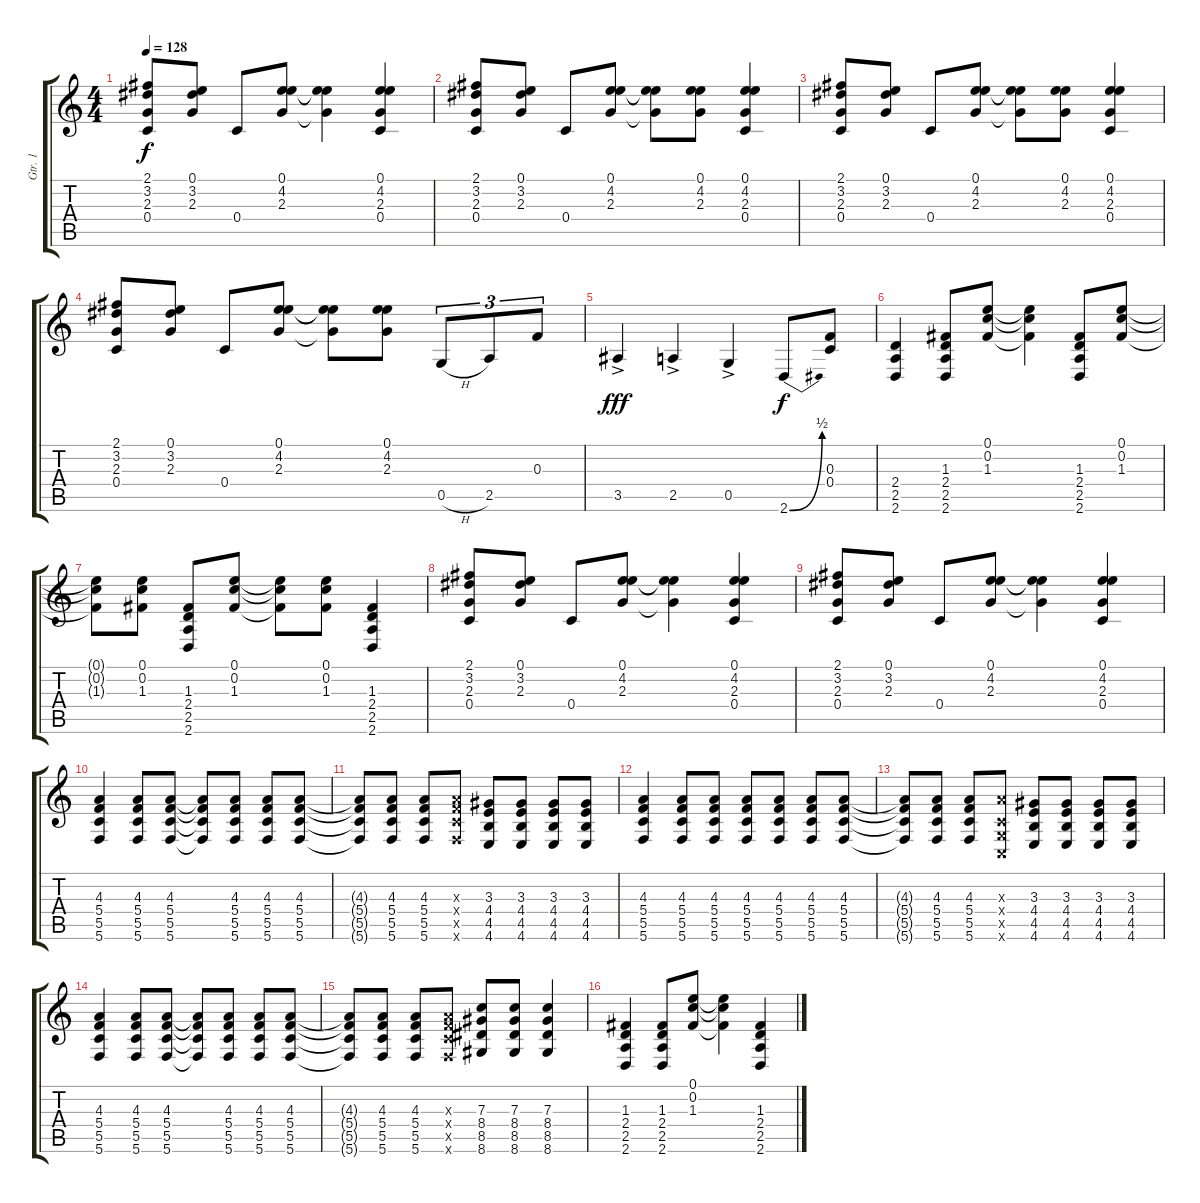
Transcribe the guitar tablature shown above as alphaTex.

\track ("Gtr. 1" "Gtr. 1") {instrument acousticguitarnylon}
\staff {score tabs}
\tuning (E4 C4 F3 C3 G2 C2) {hide}
\ts (4 4)
\tempo 128
\clef g2
\ks c
(2.1 3.2 2.3 0.4).8{dy f} (0.1 3.2 2.3).8 0.4.8 (0.1 4.2 2.3).8 (0.1{t} 4.2{t} 2.3{t}).4 (0.1 4.2 2.3 0.4).4 |
(2.1 3.2 2.3 0.4).8 (0.1 3.2 2.3).8 0.4.8 (0.1 4.2 2.3).8 (0.1{t} 4.2{t} 2.3{t}).8 (0.1 4.2 2.3).8 (0.1 4.2 2.3 0.4).4 |
(2.1 3.2 2.3 0.4).8 (0.1 3.2 2.3).8 0.4.8 (0.1 4.2 2.3).8 (0.1{t} 4.2{t} 2.3{t}).8 (0.1 4.2 2.3).8 (0.1 4.2 2.3 0.4).4 |
(2.1 3.2 2.3 0.4).8 (0.1 3.2 2.3).8 0.4.8 (0.1 4.2 2.3).8 (0.1{t} 4.2{t} 2.3{t}).8 (0.1 4.2 2.3).8 0.5{h}.8{tu (3 2)} 2.5.8{tu (3 2)} 0.3.8{tu (3 2)} |
3.5{ac}.4{dy fff} 2.5{ac}.4 0.5{ac}.4 2.6{be (bend 0 0 60 2)}.8{dy f} (0.3 0.4).8 |
(2.4 2.5 2.6).4 (1.3 2.4 2.5 2.6).8 (0.1 0.2 1.3).8 (0.1{t} 0.2{t} 1.3{t}).4 (1.3 2.4 2.5 2.6).8 (0.1 0.2 1.3).8 |
(0.1{t} 0.2{t} 1.3{t}).8 (0.1 0.2 1.3).8 (1.3 2.4 2.5 2.6).8 (0.1 0.2 1.3).8 (0.1{t} 0.2{t} 1.3{t}).8 (0.1 0.2 1.3).8 (1.3 2.4 2.5 2.6).4 |
(2.1 3.2 2.3 0.4).8 (0.1 3.2 2.3).8 0.4.8 (0.1 4.2 2.3).8 (0.1{t} 4.2{t} 2.3{t}).4 (0.1 4.2 2.3 0.4).4 |
(2.1 3.2 2.3 0.4).8 (0.1 3.2 2.3).8 0.4.8 (0.1 4.2 2.3).8 (0.1{t} 4.2{t} 2.3{t}).4 (0.1 4.2 2.3 0.4).4 |
(4.3 5.4 5.5 5.6).4 (4.3 5.4 5.5 5.6).8 (4.3 5.4 5.5 5.6).8 (4.3{t} 5.4{t} 5.5{t} 5.6{t}).8 (4.3 5.4 5.5 5.6).8 (4.3 5.4 5.5 5.6).8 (4.3 5.4 5.5 5.6).8 |
(4.3{t} 5.4{t} 5.5{t} 5.6{t}).8 (4.3 5.4 5.5 5.6).8 (4.3 5.4 5.5 5.6).8 (4.3{x} 5.4{x} 5.5{x} 5.6{x}).8 (3.3 4.4 4.5 4.6).8 (3.3 4.4 4.5 4.6).8 (3.3 4.4 4.5 4.6).8 (3.3 4.4 4.5 4.6).8 |
(4.3 5.4 5.5 5.6).4 (4.3 5.4 5.5 5.6).8 (4.3 5.4 5.5 5.6).8 (4.3 5.4 5.5 5.6).8 (4.3 5.4 5.5 5.6).8 (4.3 5.4 5.5 5.6).8 (4.3 5.4 5.5 5.6).8 |
(4.3{t} 5.4{t} 5.5{t} 5.6{t}).8 (4.3 5.4 5.5 5.6).8 (4.3 5.4 5.5 5.6).8 (4.3{x} 0.4{x} 0.5{x} 0.6{x}).8 (3.3 4.4 4.5 4.6).8 (3.3 4.4 4.5 4.6).8 (3.3 4.4 4.5 4.6).8 (3.3 4.4 4.5 4.6).8 |
(4.3 5.4 5.5 5.6).4 (4.3 5.4 5.5 5.6).8 (4.3 5.4 5.5 5.6).8 (4.3{t} 5.4{t} 5.5{t} 5.6{t}).8 (4.3 5.4 5.5 5.6).8 (4.3 5.4 5.5 5.6).8 (4.3 5.4 5.5 5.6).8 |
(4.3{t} 5.4{t} 5.5{t} 5.6{t}).8 (4.3 5.4 5.5 5.6).8 (4.3 5.4 5.5 5.6).8 (4.3{x} 5.4{x} 5.5{x} 5.6{x}).8 (7.3 8.4 8.5 8.6).8 (7.3 8.4 8.5 8.6).8 (7.3 8.4 8.5 8.6).4 |
(1.3 2.4 2.5 2.6).4 (1.3 2.4 2.5 2.6).8 (0.1 0.2 1.3).8 (0.1{t} 0.2{t} 1.3{t}).4 (1.3{ss} 2.4{ss} 2.5{ss} 2.6{ss}).4
